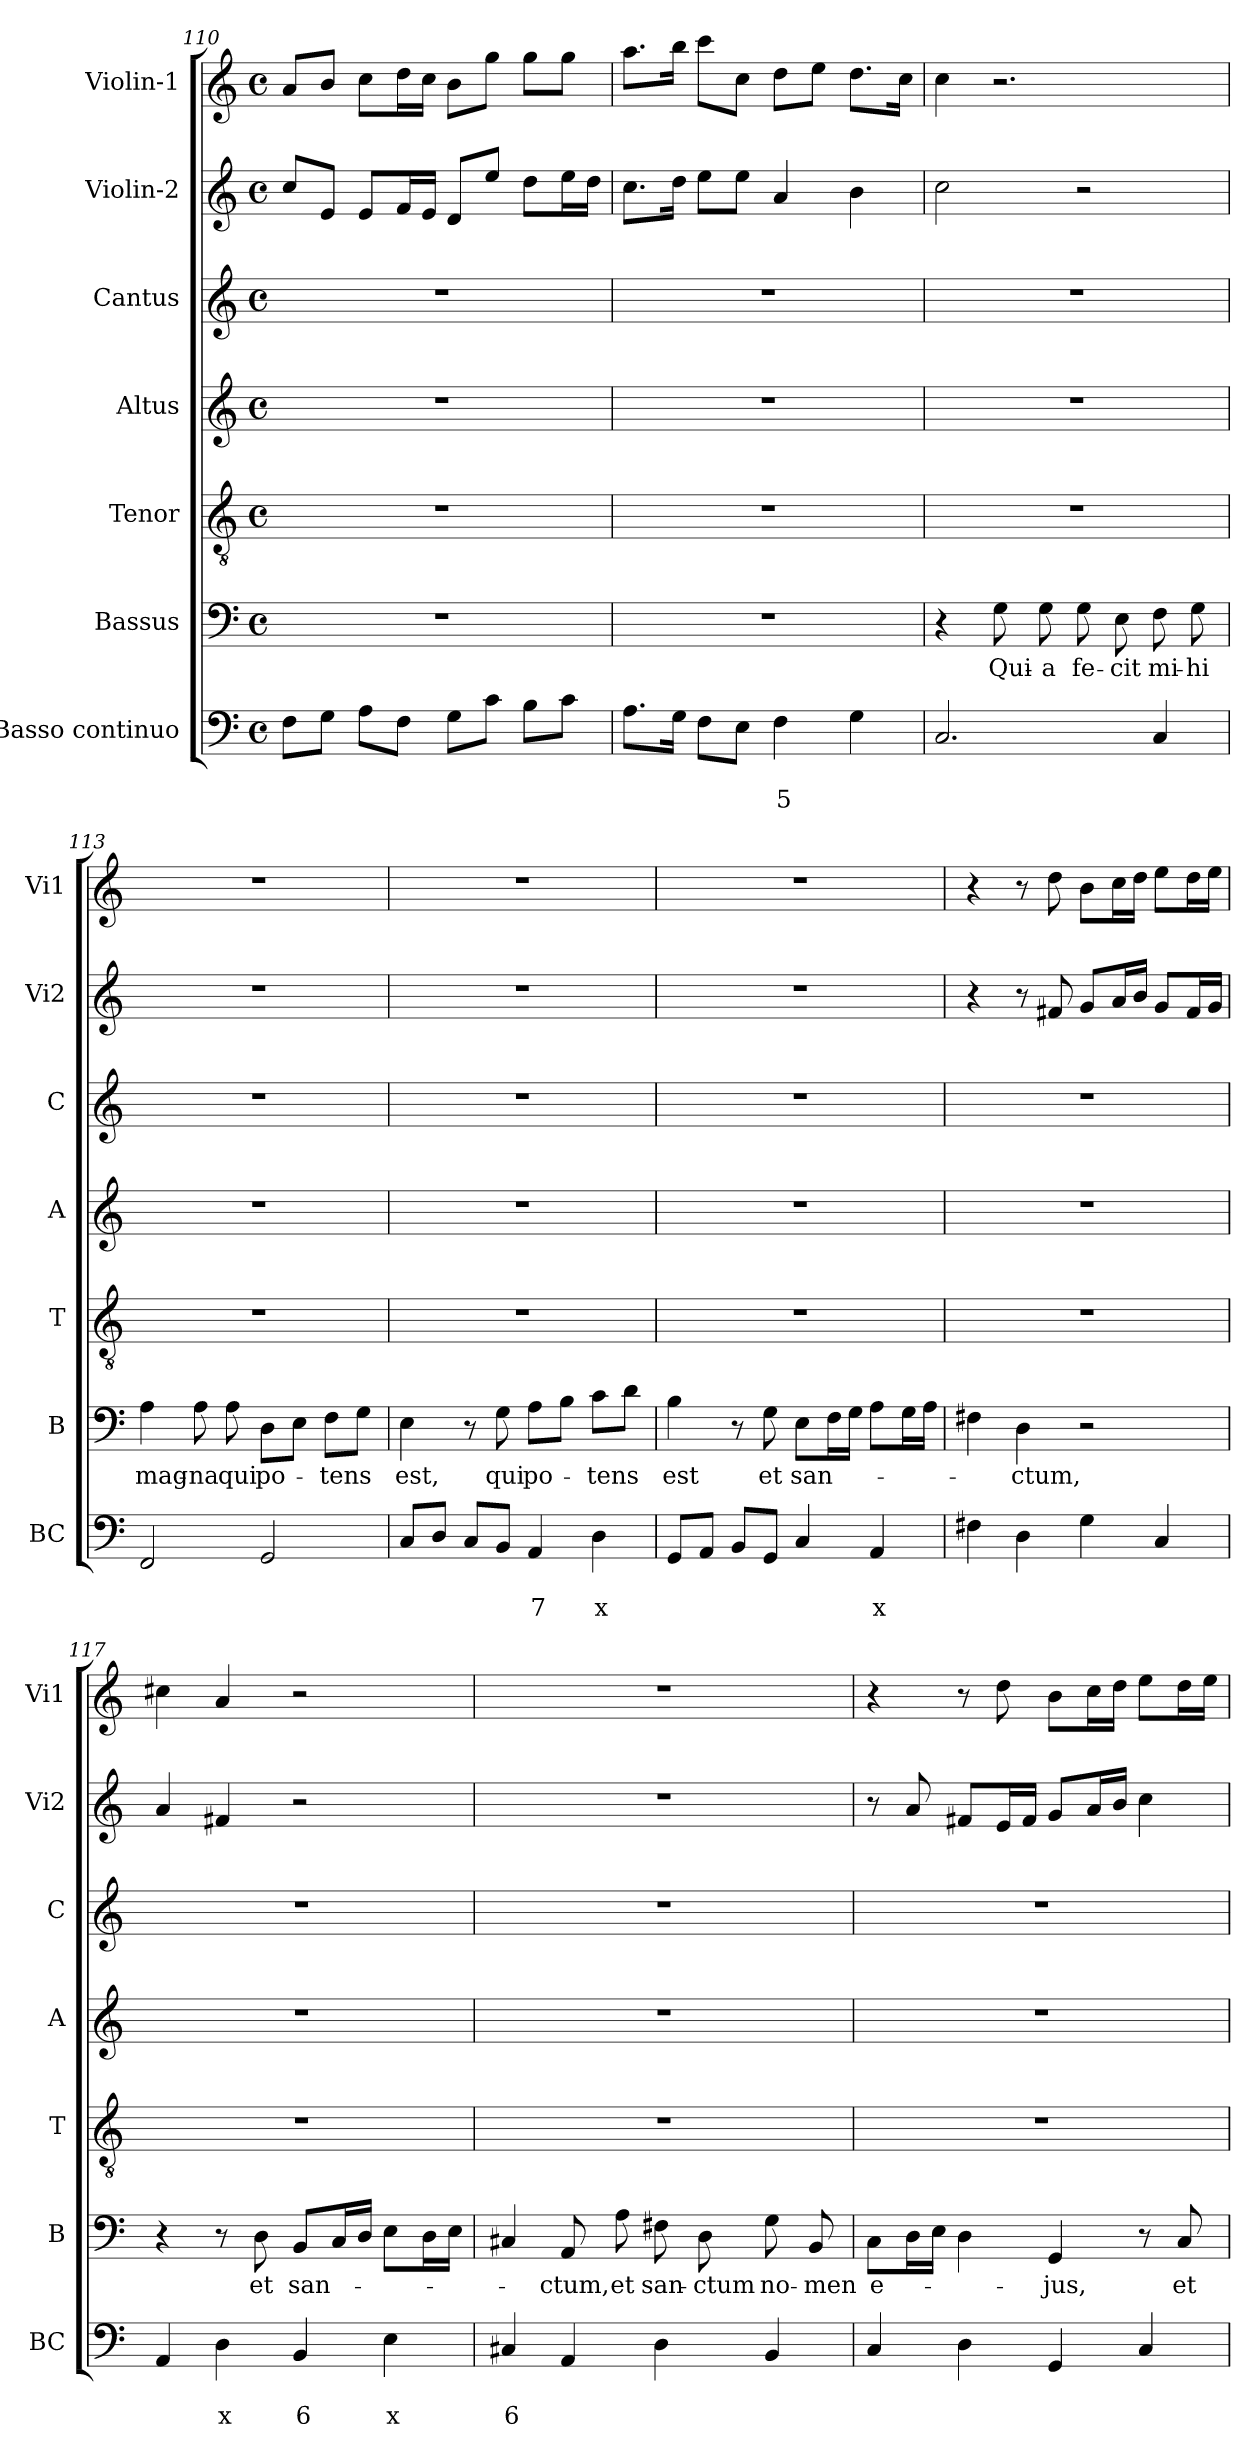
**kern	**text	**text	**kern	**text	**kern	**kern	**kern	**kern	**kern
*part7	*part7	*part7	*part6	*part6	*part5	*part4	*part3	*part2	*part1
*staff7	*staff7	*staff7	*staff6	*staff6	*staff5	*staff4	*staff3	*staff2	*staff1
*I"Basso continuo	*	*	*I"Bassus	*	*I"Tenor	*I"Altus	*I"Cantus	*I"Violin-2	*I"Violin-1
*I'BC	*	*	*I'B	*	*I'T	*I'A	*I'C	*I'Vi2	*I'Vi1
*clefF4	*	*	*clefF4	*	*clefGv2	*clefG2	*clefG2	*clefG2	*clefG2
*k[]	*	*	*k[]	*	*k[]	*k[]	*k[]	*k[]	*k[]
*C:	*	*	*C:	*	*C:	*C:	*C:	*C:	*C:
*M4/4	*	*	*M4/4	*	*M4/4	*M4/4	*M4/4	*M4/4	*M4/4
*met(c)	*	*	*met(c)	*	*met(c)	*met(c)	*met(c)	*met(c)	*met(c)
=110	=110	=110	=110	=110	=110	=110	=110	=110	=110
8F\L	.	.	1r	.	1r	1r	1r	8cc/L	8a/L
8G\J	.	.	.	.	.	.	.	8e/J	8b/J
8A\L	.	.	.	.	.	.	.	8e/L	8cc\L
8F\J	.	.	.	.	.	.	.	16f/L	16dd\L
.	.	.	.	.	.	.	.	16e/JJ	16cc\JJ
8G\L	.	.	.	.	.	.	.	8d/L	8b\L
8c\J	.	.	.	.	.	.	.	8ee/J	8gg\J
8B\L	.	.	.	.	.	.	.	8dd\L	8gg\L
8c\J	.	.	.	.	.	.	.	16ee\L	8gg\J
.	.	.	.	.	.	.	.	16dd\JJ	.
!!LO:PB:g=z
=111	=111	=111	=111	=111	=111	=111	=111	=111	=111
8.A\L	.	.	1r	.	1r	1r	1r	8.cc\L	8.aa\L
16G\Jk	.	.	.	.	.	.	.	16dd\Jk	16bb\Jk
8F\L	.	.	.	.	.	.	.	8ee\L	8ccc\L
8E\J	.	.	.	.	.	.	.	8ee\J	8cc\J
!	!	!LO:LY:b	!	!	!	!	!	!	!
4F\	.	5	.	.	.	.	.	4a/	8dd\L
.	.	.	.	.	.	.	.	.	8ee\J
4G\	.	.	.	.	.	.	.	4b\	8.dd\L
.	.	.	.	.	.	.	.	.	16cc\Jk
=112	=112	=112	=112	=112	=112	=112	=112	=112	=112
2.C/	.	.	4r	.	1r	1r	1r	2cc\	4cc\
!	!	!	!	!LO:LY:b	!	!	!	!	!
.	.	.	8G\	Qui-	.	.	.	.	2.r
!	!	!	!	!LO:LY:b	!	!	!	!	!
.	.	.	8G\	-a	.	.	.	.	.
!	!	!	!	!LO:LY:b	!	!	!	!	!
.	.	.	8G\	fe-	.	.	.	2r	.
!	!	!	!	!LO:LY:b	!	!	!	!	!
.	.	.	8E\	-cit	.	.	.	.	.
!	!	!	!	!LO:LY:b	!	!	!	!	!
4C/	.	.	8F\	mi-	.	.	.	.	.
!	!	!	!	!LO:LY:b	!	!	!	!	!
.	.	.	8G\	-hi	.	.	.	.	.
=113	=113	=113	=113	=113	=113	=113	=113	=113	=113
!	!	!	!	!LO:LY:b	!	!	!	!	!
2FF/	.	.	4A\	mag-	1r	1r	1r	1r	1r
!	!	!	!	!LO:LY:b	!	!	!	!	!
.	.	.	8A\	-na	.	.	.	.	.
!	!	!	!	!LO:LY:b	!	!	!	!	!
.	.	.	8A\	qui	.	.	.	.	.
!	!	!	!	!LO:LY:b	!	!	!	!	!
2GG/	.	.	8D\L	po-	.	.	.	.	.
.	.	.	8E\J	.	.	.	.	.	.
!	!	!	!	!LO:LY:b	!	!	!	!	!
.	.	.	8F\L	-tens	.	.	.	.	.
.	.	.	8G\J	.	.	.	.	.	.
=114	=114	=114	=114	=114	=114	=114	=114	=114	=114
!	!	!	!	!LO:LY:b	!	!	!	!	!
8C/L	.	.	4E\	est,	1r	1r	1r	1r	1r
8D/J	.	.	.	.	.	.	.	.	.
8C/L	.	.	8r	.	.	.	.	.	.
!	!	!	!	!LO:LY:b	!	!	!	!	!
8BB/J	.	.	8G\	qui	.	.	.	.	.
!	!	!LO:LY:b	!	!LO:LY:b	!	!	!	!	!
4AA/	.	7	8A\L	po-	.	.	.	.	.
.	.	.	8B\J	.	.	.	.	.	.
!	!	!LO:LY:b	!	!LO:LY:b	!	!	!	!	!
4D\	.	x	8c\L	-tens	.	.	.	.	.
.	.	.	8d\J	.	.	.	.	.	.
=115	=115	=115	=115	=115	=115	=115	=115	=115	=115
!	!	!	!	!LO:LY:b	!	!	!	!	!
8GG/L	.	.	4B\	est	1r	1r	1r	1r	1r
8AA/J	.	.	.	.	.	.	.	.	.
8BB/L	.	.	8r	.	.	.	.	.	.
!	!	!	!	!LO:LY:b	!	!	!	!	!
8GG/J	.	.	8G\	et	.	.	.	.	.
!	!	!	!	!LO:LY:b	!	!	!	!	!
4C/	.	.	8E\L	san-	.	.	.	.	.
.	.	.	16F\L	.	.	.	.	.	.
.	.	.	16G\JJ	.	.	.	.	.	.
!	!	!LO:LY:b	!	!	!	!	!	!	!
4AA/	.	x	8A\L	.	.	.	.	.	.
.	.	.	16G\L	.	.	.	.	.	.
.	.	.	16A\JJ	.	.	.	.	.	.
!!LO:LB:g=z
=116	=116	=116	=116	=116	=116	=116	=116	=116	=116
4F#X\	.	.	4F#X\	.	1r	1r	1r	4r	4r
!	!	!	!	!LO:LY:b	!	!	!	!	!
4D\	.	.	4D\	-ctum,	.	.	.	8r	8r
.	.	.	.	.	.	.	.	8f#X/	8dd\
4G\	.	.	2r	.	.	.	.	8g/L	8b\L
.	.	.	.	.	.	.	.	16a/L	16cc\L
.	.	.	.	.	.	.	.	16b/JJ	16dd\JJ
4C/	.	.	.	.	.	.	.	8g/L	8ee\L
.	.	.	.	.	.	.	.	16f#/L	16dd\L
.	.	.	.	.	.	.	.	16g/JJ	16ee\JJ
=117	=117	=117	=117	=117	=117	=117	=117	=117	=117
4AA/	.	.	4r	.	1r	1r	1r	4a/	4cc#X\
!	!	!LO:LY:b	!	!	!	!	!	!	!
4D\	.	x	8r	.	.	.	.	4f#X/	4a/
!	!	!	!	!LO:LY:b	!	!	!	!	!
.	.	.	8D\	et	.	.	.	.	.
!	!	!LO:LY:b	!	!LO:LY:b	!	!	!	!	!
4BB/	.	6	8BB/L	san-	.	.	.	2r	2r
.	.	.	16C/L	.	.	.	.	.	.
.	.	.	16D/JJ	.	.	.	.	.	.
!	!	!LO:LY:b	!	!	!	!	!	!	!
4E\	.	x	8E\L	.	.	.	.	.	.
.	.	.	16D\L	.	.	.	.	.	.
.	.	.	16E\JJ	.	.	.	.	.	.
=118	=118	=118	=118	=118	=118	=118	=118	=118	=118
!	!	!LO:LY:b	!	!	!	!	!	!	!
4C#X/	.	6	4C#X/	.	1r	1r	1r	1r	1r
!	!	!	!	!LO:LY:b	!	!	!	!	!
4AA/	.	.	8AA/	-ctum,	.	.	.	.	.
!	!	!	!	!LO:LY:b	!	!	!	!	!
.	.	.	8A\	et	.	.	.	.	.
!	!	!	!	!LO:LY:b	!	!	!	!	!
4D\	.	.	8F#X\	san-	.	.	.	.	.
!	!	!	!	!LO:LY:b	!	!	!	!	!
.	.	.	8D\	-ctum	.	.	.	.	.
!	!	!	!	!LO:LY:b	!	!	!	!	!
4BB/	.	.	8G\	no-	.	.	.	.	.
!	!	!	!	!LO:LY:b	!	!	!	!	!
.	.	.	8BB/	-men	.	.	.	.	.
=119	=119	=119	=119	=119	=119	=119	=119	=119	=119
!	!	!	!	!LO:LY:b	!	!	!	!	!
4C/	.	.	8C\L	e-	1r	1r	1r	8r	4r
.	.	.	16D\L	.	.	.	.	8a/	.
.	.	.	16E\JJ	.	.	.	.	.	.
4D\	.	.	4D\	.	.	.	.	8f#X/L	8r
.	.	.	.	.	.	.	.	16e/L	8dd\
.	.	.	.	.	.	.	.	16f#/JJ	.
!	!	!	!	!LO:LY:b	!	!	!	!	!
4GG/	.	.	4GG/	-jus,	.	.	.	8g/L	8b\L
.	.	.	.	.	.	.	.	16a/L	16cc\L
.	.	.	.	.	.	.	.	16b/JJ	16dd\JJ
4C/	.	.	8r	.	.	.	.	4cc\	8ee\L
!	!	!	!	!LO:LY:b	!	!	!	!	!
.	.	.	8C/	et	.	.	.	.	16dd\L
.	.	.	.	.	.	.	.	.	16ee\JJ
=	=	=	=	=	=	=	=	=	=
*-	*-	*-	*-	*-	*-	*-	*-	*-	*-
